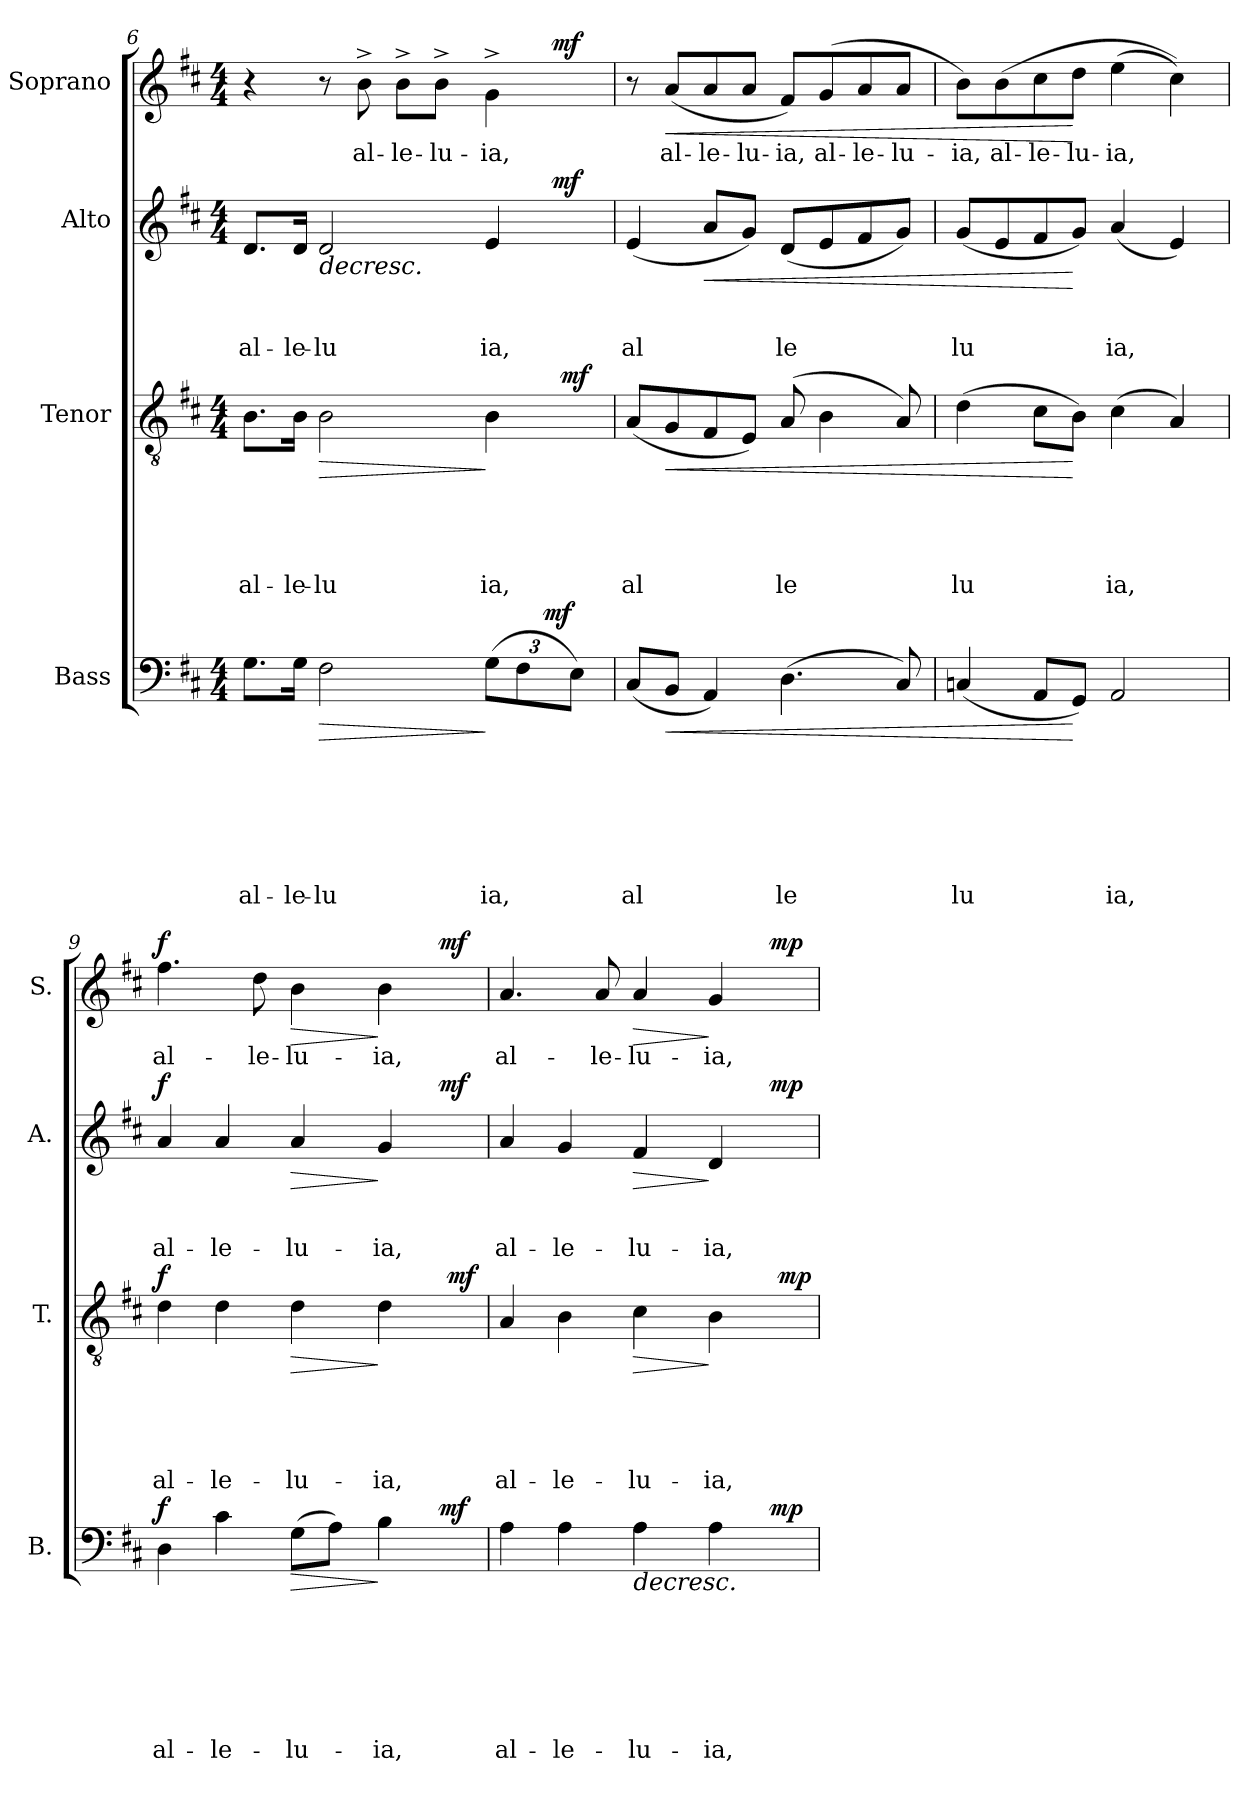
**kern	**text	**text	**text	**text	**text	**text	**text	**dynam	**kern	**text	**text	**text	**text	**text	**dynam	**kern	**text	**text	**text	**dynam	**kern	**text	**dynam
*part4	*part4	*part4	*part4	*part4	*part4	*part4	*part4	*part4	*part3	*part3	*part3	*part3	*part3	*part3	*part3	*part2	*part2	*part2	*part2	*part2	*part1	*part1	*part1
*staff4	*staff4	*staff4	*staff4	*staff4	*staff4	*staff4	*staff4	*staff4	*staff3	*staff3	*staff3	*staff3	*staff3	*staff3	*staff3	*staff2	*staff2	*staff2	*staff2	*staff2	*staff1	*staff1	*staff1
*I"Bass	*	*	*	*	*	*	*	*	*I"Tenor	*	*	*	*	*	*	*I"Alto	*	*	*	*	*I"Soprano	*	*
*I'B.	*	*	*	*	*	*	*	*	*I'T.	*	*	*	*	*	*	*I'A.	*	*	*	*	*I'S.	*	*
*clefF4	*	*	*	*	*	*	*	*	*clefGv2	*	*	*	*	*	*	*clefG2	*	*	*	*	*clefG2	*	*
*k[f#c#]	*	*	*	*	*	*	*	*	*k[f#c#]	*	*	*	*	*	*	*k[f#c#]	*	*	*	*	*k[f#c#]	*	*
*D:	*	*	*	*	*	*	*	*	*D:	*	*	*	*	*	*	*D:	*	*	*	*	*D:	*	*
*M4/4	*	*	*	*	*	*	*	*	*M4/4	*	*	*	*	*	*	*M4/4	*	*	*	*	*M4/4	*	*
=6	=6	=6	=6	=6	=6	=6	=6	=6	=6	=6	=6	=6	=6	=6	=6	=6	=6	=6	=6	=6	=6	=6	=6
!	!	!	!	!	!	!	!LO:LY:b	!	!	!	!	!	!	!LO:LY:b	!	!	!	!	!LO:LY:b	!	!	!	!
*^	*	*	*	*	*	*	*	*	*^	*	*	*	*	*	*	*^	*	*	*	*	*^	*	*
8.G\L	3%2ryy	.	.	.	.	.	.	al-	.	8.B\L	2ryy	.	.	.	.	al-	.	8.d/L	3%2ryy	.	.	al-	.	4r	3%2ryy	.	.
!	!	!	!	!	!	!	!	!LO:LY:b	!	!	!	!	!	!	!	!LO:LY:b	!	!	!	!	!	!LO:LY:b	!	!	!	!	!
16G\Jk	.	.	.	.	.	.	.	-le-	.	16B\Jk	.	.	.	.	.	-le-	.	16d/Jk	.	.	.	-le-	.	.	.	.	.
!	!	!	!	!	!	!	!	!LO:LY:b	!LO:HP:b	!	!	!	!	!	!	!LO:LY:b	!LO:HP:b	!	!	!	!	!LO:LY:b	!LO:HP:b	!	!	!	!
2F#\	.	.	.	.	.	.	.	-lu	>	2B\	.	.	.	.	.	-lu	>	2d/	.	.	.	-lu	>	8r	.	.	.
!	!	!	!	!	!	!	!	!	!	!	!	!	!	!	!	!	!	!	!	!	!	!	!	!	!	!LO:LY:b	!
.	.	.	.	.	.	.	.	.	.	.	.	.	.	.	.	.	.	.	.	.	.	.	.	8b^>\	.	al-	.
!	!	!	!	!	!	!	!	!	!	!	!	!	!	!	!	!	!	!	!	!	!	!	!	!	!	!LO:LY:b	!
.	.	.	.	.	.	.	.	.	.	.	4ryy	.	.	.	.	.	.	.	.	.	.	.	.	8b^>\L	.	-le-	.
!	!	!	!	!	!	!	!	!	!	!	!	!	!	!	!	!	!	!	!	!	!	!	!	!	!	!LO:LY:b	!
.	.	.	.	.	.	.	.	.	.	.	.	.	.	.	.	.	.	.	.	.	.	.	.	8b^>\J	.	-lu-	.
.	6ryy	.	.	.	.	.	.	.	.	.	.	.	.	.	.	.	.	.	6ryy	.	.	.	.	.	6ryy	.	.
!	!	!	!	!	!	!	!	!LO:LY:b	!	!	!	!	!	!	!	!LO:LY:b	!	!	!	!	!	!LO:LY:b	!	!	!	!LO:LY:b:rj	!
(>12G\L	.	.	.	.	.	.	.	ia,	]	4B\	8ryy	.	.	.	.	ia,	]	4e/	.	.	.	ia,	.	4g^<\	.	-ia,	.
12F#\	24ryy	.	.	.	.	.	.	.	.	.	.	.	.	.	.	.	.	.	24.ryy	.	.	.	.	.	24.ryy	.	.
.	96ryy	.	.	.	.	.	.	.	.	.	32ryy	.	.	.	.	.	.	.	.	.	.	.	.	.	.	.	.
!	!	!	!	!	!	!	!	!	!LO:DY:a	!	!	!	!	!	!	!	!	!	!	!	!	!	!	!	!	!	!
.	12ryy	.	.	.	.	.	.	.	mf	.	.	.	.	.	.	.	.	.	.	.	.	.	.	.	.	.	.
!	!	!	!	!	!	!	!	!	!	!	!	!	!	!	!	!	!	!	!	!	!	!	!LO:DY:a	!	!	!	!LO:DY:a
.	.	.	.	.	.	.	.	.	.	.	.	.	.	.	.	.	.	.	12ryy	.	.	.	mf	.	12ryy	.	mf
!	!	!	!	!	!	!	!	!	!	!	!	!	!	!	!	!	!LO:DY:a	!	!	!	!	!	!	!	!	!	!
.	.	.	.	.	.	.	.	.	.	.	16.ryy	.	.	.	.	.	mf	.	.	.	.	.	.	.	.	.	.
12E\J)	.	.	.	.	.	.	.	.	.	.	.	.	.	.	.	.	.	.	.	.	.	.	.	.	.	.	.
.	48.ryy	.	.	.	.	.	.	.	.	.	.	.	.	.	.	.	.	.	.	.	.	.	.	.	.	.	.
.	.	.	.	.	.	.	.	.	.	.	.	.	.	.	.	.	.	.	48ryy	.	.	.	.	.	48ryy	.	.
.	.	.	.	.	.	.	.	.	.	.	.	.	.	.	.	.	.	.	.	.	.	.	]	.	.	.	.
=7	=7	=7	=7	=7	=7	=7	=7	=7	=7	=7	=7	=7	=7	=7	=7	=7	=7	=7	=7	=7	=7	=7	=7	=7	=7	=7	=7
!	!	!	!	!	!	!	!	!LO:LY:b	!	!	!	!	!	!	!	!LO:LY:b	!	!	!	!	!	!LO:LY:b	!	!	!	!	!
*v	*v	*	*	*	*	*	*	*	*	*	*	*	*	*	*	*	*	*v	*v	*	*	*	*	*v	*v	*	*
*	*	*	*	*	*	*	*	*	*v	*v	*	*	*	*	*	*	*	*	*	*	*	*	*	*
(<8C#/L	.	.	.	.	.	.	al	.	(<8A/L	.	.	.	.	al	.	(<4e/	.	.	al	.	8r	.	.
!	!	!	!	!	!	!	!	!LO:HP:b	!	!	!	!	!	!	!LO:HP:b	!	!	!	!	!	!	!LO:LY:b	!LO:HP:b
8BB/J	.	.	.	.	.	.	.	<	8G/	.	.	.	.	.	<	.	.	.	.	.	(<8a/L	al-	<
!	!	!	!	!	!	!	!	!	!	!	!	!	!	!	!	!	!	!	!	!LO:HP:b	!	!LO:LY:b	!
4AA/)	.	.	.	.	.	.	.	.	8F#/	.	.	.	.	.	.	8a/L	.	.	.	<	8a/	-le-	.
!	!	!	!	!	!	!	!	!	!	!	!	!	!	!	!	!	!	!	!	!	!	!LO:LY:b	!
.	.	.	.	.	.	.	.	.	8E/J)	.	.	.	.	.	.	8g/J)	.	.	.	.	8a/J	-lu-	.
!	!	!	!	!	!	!	!LO:LY:b	!	!	!	!	!	!	!LO:LY:b	!	!	!	!	!LO:LY:b	!	!	!LO:LY:b:rj	!
(>4.D\	.	.	.	.	.	.	le	.	(8A/	.	.	.	.	le	.	(<8d/L	.	.	le	.	8f#/L)	-ia,	.
!	!	!	!	!	!	!	!	!	!	!	!	!	!	!	!	!	!	!	!	!	!	!LO:LY:b	!
.	.	.	.	.	.	.	.	.	4B\	.	.	.	.	.	.	8e/	.	.	.	.	(<8g/	al-	.
!	!	!	!	!	!	!	!	!	!	!	!	!	!	!	!	!	!	!	!	!	!	!LO:LY:b	!
.	.	.	.	.	.	.	.	.	.	.	.	.	.	.	.	8f#/	.	.	.	.	8a/	-le-	.
!	!	!	!	!	!	!	!	!	!	!	!	!	!	!	!	!	!	!	!	!	!	!LO:LY:b	!
8C#/)	.	.	.	.	.	.	.	.	8A/)	.	.	.	.	.	.	8g/J)	.	.	.	.	8a/J	-lu-	.
=8	=8	=8	=8	=8	=8	=8	=8	=8	=8	=8	=8	=8	=8	=8	=8	=8	=8	=8	=8	=8	=8	=8	=8
!	!	!	!	!	!	!	!LO:LY:b	!	!	!	!	!	!	!LO:LY:b	!	!	!	!	!LO:LY:b	!	!	!LO:LY:b	!
(<4Cn/	.	.	.	.	.	.	lu	.	(>4d\	.	.	.	.	lu	.	(<8g/L	.	.	lu	.	8b\L)	-ia,	.
!	!	!	!	!	!	!	!	!	!	!	!	!	!	!	!	!	!	!	!	!	!	!LO:LY:b	!
.	.	.	.	.	.	.	.	.	.	.	.	.	.	.	.	8e/	.	.	.	.	(<8b\	al-	.
!	!	!	!	!	!	!	!	!	!	!	!	!	!	!	!	!	!	!	!	!	!	!LO:LY:b	!
8AA/L	.	.	.	.	.	.	.	.	8c#\L	.	.	.	.	.	.	8f#/	.	.	.	.	8cc#\	-le-	.
!	!	!	!	!	!	!	!	!	!	!	!	!	!	!	!	!	!	!	!	!	!	!LO:LY:b	!
8GG/J)	.	.	.	.	.	.	.	[	8B\J)	.	.	.	.	.	[	8g/J)	.	.	.	[	8dd\J	-lu-	[
!	!	!	!	!	!	!	!LO:LY:b	!	!	!	!	!	!	!LO:LY:b	!	!	!	!	!LO:LY:b	!	!	!LO:LY:b	!
2AA/	.	.	.	.	.	.	ia,	.	(>4c#\	.	.	.	.	ia,	.	(<4a/	.	.	ia,	.	(>4ee\	-ia,	.
.	.	.	.	.	.	.	.	.	4A/)	.	.	.	.	.	.	4e/)	.	.	.	.	4cc#\))	.	.
!!LO:LB:g=z
=9	=9	=9	=9	=9	=9	=9	=9	=9	=9	=9	=9	=9	=9	=9	=9	=9	=9	=9	=9	=9	=9	=9	=9
!	!	!	!	!	!	!	!LO:LY:b	!LO:DY:a	!	!	!	!	!	!LO:LY:b	!LO:DY:a	!	!	!	!LO:LY:b	!LO:DY:a	!	!LO:LY:b	!LO:DY:a
*^	*	*	*	*	*	*	*	*	*^	*	*	*	*	*	*	*^	*	*	*	*	*^	*	*
4D\	3%2ryy	.	.	.	.	.	.	al-	f	4d\	2ryy	.	.	.	.	al-	f	4a/	3%2ryy	.	.	al-	f	4.ff#\	3%2ryy	al-	f
!	!	!	!	!	!	!	!	!LO:LY:b	!	!	!	!	!	!	!	!LO:LY:b	!	!	!	!	!	!LO:LY:b	!	!	!	!	!
4c#\	.	.	.	.	.	.	.	-le-	.	4d\	.	.	.	.	.	-le-	.	4a/	.	.	.	-le-	.	.	.	.	.
!	!	!	!	!	!	!	!	!	!	!	!	!	!	!	!	!	!	!	!	!	!	!	!	!	!	!LO:LY:b	!
.	.	.	.	.	.	.	.	.	.	.	.	.	.	.	.	.	.	.	.	.	.	.	.	8dd\	.	-le-	.
!	!	!	!	!	!	!	!	!LO:LY:b	!LO:HP:b	!	!	!	!	!	!	!LO:LY:b	!LO:HP:b	!	!	!	!	!LO:LY:b	!LO:HP:b	!	!	!LO:LY:b	!LO:HP:b
(<8G\L	.	.	.	.	.	.	.	-lu-	>	4d\	4ryy	.	.	.	.	-lu-	>	4a/	.	.	.	-lu-	>	4b\	.	-lu-	>
8A\J)	.	.	.	.	.	.	.	.	.	.	.	.	.	.	.	.	.	.	.	.	.	.	.	.	.	.	.
.	6ryy	.	.	.	.	.	.	.	.	.	.	.	.	.	.	.	.	.	6ryy	.	.	.	.	.	6ryy	.	.
!	!	!	!	!	!	!	!	!LO:LY:b	!	!	!	!	!	!	!	!LO:LY:b	!	!	!	!	!	!LO:LY:b	!	!	!	!LO:LY:b	!
4B\	.	.	.	.	.	.	.	-ia,	]	4d\	8ryy	.	.	.	.	-ia,	]	4g/	.	.	.	-ia,	]	4b\	.	-ia,	]
.	24.ryy	.	.	.	.	.	.	.	.	.	.	.	.	.	.	.	.	.	24.ryy	.	.	.	.	.	24.ryy	.	.
.	.	.	.	.	.	.	.	.	.	.	32ryy	.	.	.	.	.	.	.	.	.	.	.	.	.	.	.	.
!	!	!	!	!	!	!	!	!	!LO:DY:a	!	!	!	!	!	!	!	!	!	!	!	!	!	!LO:DY:a	!	!	!	!LO:DY:a
.	12ryy	.	.	.	.	.	.	.	mf	.	.	.	.	.	.	.	.	.	12ryy	.	.	.	mf	.	12ryy	.	mf
!	!	!	!	!	!	!	!	!	!	!	!	!	!	!	!	!	!LO:DY:a	!	!	!	!	!	!	!	!	!	!
.	.	.	.	.	.	.	.	.	.	.	16.ryy	.	.	.	.	.	mf	.	.	.	.	.	.	.	.	.	.
.	48ryy	.	.	.	.	.	.	.	.	.	.	.	.	.	.	.	.	.	48ryy	.	.	.	.	.	48ryy	.	.
=10	=10	=10	=10	=10	=10	=10	=10	=10	=10	=10	=10	=10	=10	=10	=10	=10	=10	=10	=10	=10	=10	=10	=10	=10	=10	=10	=10
!	!	!	!	!	!	!	!	!LO:LY:b	!	!	!	!	!	!	!	!LO:LY:b	!	!	!	!	!	!LO:LY:b	!	!	!	!LO:LY:b	!
4A\	3%2ryy	.	.	.	.	.	.	al-	.	4A/	2ryy	.	.	.	.	al-	.	4a/	3%2ryy	.	.	al-	.	4.a/	3%2ryy	al-	.
!	!	!	!	!	!	!	!	!LO:LY:b	!	!	!	!	!	!	!	!LO:LY:b	!	!	!	!	!	!LO:LY:b	!	!	!	!	!
4A\	.	.	.	.	.	.	.	-le-	.	4B\	.	.	.	.	.	-le-	.	4g/	.	.	.	-le-	.	.	.	.	.
!	!	!	!	!	!	!	!	!	!	!	!	!	!	!	!	!	!	!	!	!	!	!	!	!	!	!LO:LY:b	!
.	.	.	.	.	.	.	.	.	.	.	.	.	.	.	.	.	.	.	.	.	.	.	.	8a/	.	-le-	.
!	!	!	!	!	!	!	!	!LO:LY:b	!LO:HP:b	!	!	!	!	!	!	!LO:LY:b	!LO:HP:b	!	!	!	!	!LO:LY:b	!LO:HP:b	!	!	!LO:LY:b	!LO:HP:b
4A\	.	.	.	.	.	.	.	-lu-	>	4c#\	4ryy	.	.	.	.	-lu-	>	4f#/	.	.	.	-lu-	>	4a/	.	-lu-	>
.	6ryy	.	.	.	.	.	.	.	.	.	.	.	.	.	.	.	.	.	6ryy	.	.	.	.	.	6ryy	.	.
!	!	!	!	!	!	!	!	!LO:LY:b	!	!	!	!	!	!	!	!LO:LY:b	!	!	!	!	!	!LO:LY:b	!	!	!	!LO:LY:b	!
4A\	.	.	.	.	.	.	.	-ia,	.	4B\	8ryy	.	.	.	.	-ia,	]	4d/	.	.	.	-ia,	]	4g/	.	-ia,	]
.	24.ryy	.	.	.	.	.	.	.	.	.	.	.	.	.	.	.	.	.	24.ryy	.	.	.	.	.	24.ryy	.	.
.	.	.	.	.	.	.	.	.	.	.	32ryy	.	.	.	.	.	.	.	.	.	.	.	.	.	.	.	.
!	!	!	!	!	!	!	!	!	!LO:DY:a	!	!	!	!	!	!	!	!	!	!	!	!	!	!LO:DY:a	!	!	!	!LO:DY:a
.	12ryy	.	.	.	.	.	.	.	mp	.	.	.	.	.	.	.	.	.	12ryy	.	.	.	mp	.	12ryy	.	mp
!	!	!	!	!	!	!	!	!	!	!	!	!	!	!	!	!	!LO:DY:a	!	!	!	!	!	!	!	!	!	!
.	.	.	.	.	.	.	.	.	.	.	16.ryy	.	.	.	.	.	mp	.	.	.	.	.	.	.	.	.	.
.	48ryy	.	.	.	.	.	.	.	.	.	.	.	.	.	.	.	.	.	48ryy	.	.	.	.	.	48ryy	.	.
.	.	.	.	.	.	.	.	.	]	.	.	.	.	.	.	.	.	.	.	.	.	.	.	.	.	.	.
*v	*v	*	*	*	*	*	*	*	*	*	*	*	*	*	*	*	*	*v	*v	*	*	*	*	*v	*v	*	*
*	*	*	*	*	*	*	*	*	*v	*v	*	*	*	*	*	*	*	*	*	*	*	*	*	*
=	=	=	=	=	=	=	=	=	=	=	=	=	=	=	=	=	=	=	=	=	=	=	=
*-	*-	*-	*-	*-	*-	*-	*-	*-	*-	*-	*-	*-	*-	*-	*-	*-	*-	*-	*-	*-	*-	*-	*-
